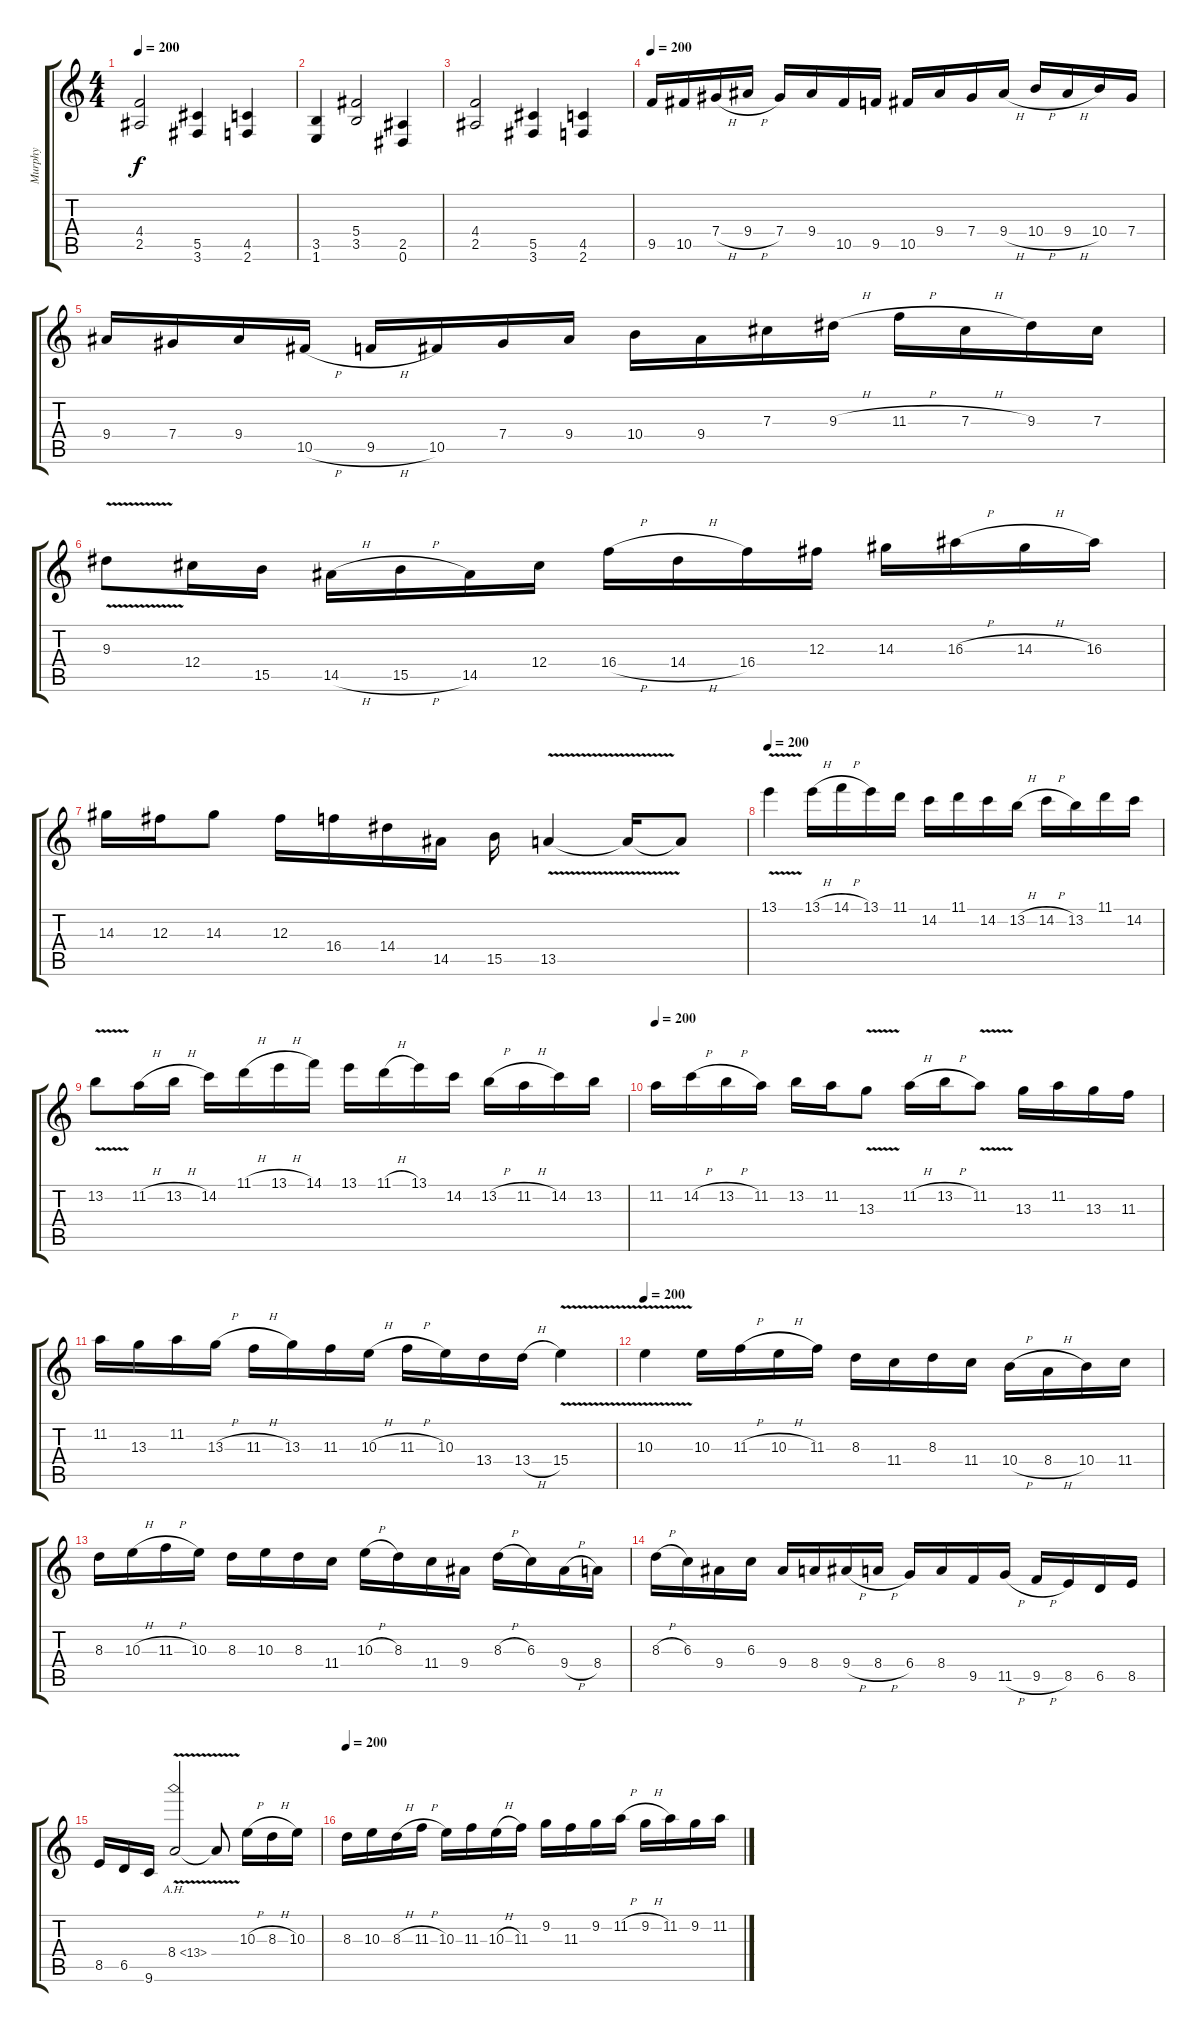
\track ("Murphy" "Murphy") {instrument distortionguitar}
\staff {score tabs}
\tuning (Eb4 Bb3 Gb3 Db3 Ab2 Eb2) {hide}
\ts (4 4)
\tempo 200
\clef g2
\ks c
(4.4 2.5).2{dy f} (5.5 3.6).4 (4.5 2.6).4 |
(3.5 1.6).4 (5.4 3.5).2 (2.5 0.6).4 |
(4.4 2.5).2 (5.5 3.6).4 (4.5 2.6).4 |
\tempo 200
9.5.16 10.5.16 7.4{h}.16 9.4{h}.16 7.4.16 9.4.16 10.5.16 9.5.16 10.5.16 9.4.16 7.4.16 9.4{h}.16 10.4{h}.16 9.4{h}.16 10.4.16 7.4.16 |
9.4.16 7.4.16 9.4.16 10.5{h}.16 9.5{h}.16 10.5.16 7.4.16 9.4.16 10.4.16 9.4.16 7.3.16 9.3{h}.16 11.3{h}.16 7.3{h}.16 9.3.16 7.3.16 |
9.3{v}.8 12.4.16 15.5.16 14.5{h}.16 15.5{h}.16 14.5.16 12.4.16 16.4{h}.16 14.4{h}.16 16.4.16 12.3.16 14.3.16 16.3{h}.16 14.3{h}.16 16.3.16 |
14.3.16 12.3.16 14.3.8 12.3.16 16.4.16 14.4.16 14.5.16 15.5.16 13.5{v}.4 13.5{t}.16 13.5{t}.8 |
\tempo 200
13.1{v}.4 13.1{h}.16 14.1{h}.16 13.1.16 11.1.16 14.2.16 11.1.16 14.2.16 13.2{h}.16 14.2{h}.16 13.2.16 11.1.16 14.2.16 |
13.2{v}.8 11.2{h}.16 13.2{h}.16 14.2.16 11.1{h}.16 13.1{h}.16 14.1.16 13.1.16 11.1{h}.16 13.1.16 14.2.16 13.2{h}.16 11.2{h}.16 14.2.16 13.2.16 |
\tempo 200
11.2.16 14.2{h}.16 13.2{h}.16 11.2.16 13.2.16 11.2.16 13.3{v}.8 11.2{h}.16 13.2{h}.16 11.2{v}.8 13.3.16 11.2.16 13.3.16 11.3.16 |
11.2.16 13.3.16 11.2.16 13.3{h}.16 11.3{h}.16 13.3.16 11.3.16 10.3{h}.16 11.3{h}.16 10.3.16 13.4.16 13.4{h}.16 15.4{v}.4 |
\tempo 200
10.3{v}.4 10.3.16 11.3{h}.16 10.3{h}.16 11.3.16 8.3.16 11.4.16 8.3.16 11.4.16 10.4{h}.16 8.4{h}.16 10.4.16 11.4.16 |
8.3.16 10.3{h}.16 11.3{h}.16 10.3.16 8.3.16 10.3.16 8.3.16 11.4.16 10.3{h}.16 8.3.16 11.4.16 9.4.16 8.3{h}.16 6.3.16 9.4{h}.16 8.4.16 |
8.3{h}.16 6.3.16 9.4.16 6.3.16 9.4.16 8.4.16 9.4{h}.16 8.4{h}.16 6.4.16 8.4.16 9.5.16 11.5{h}.16 9.5{h}.16 8.5.16 6.5.16 8.5.16 |
8.5.16 6.5.16 9.6.16 8.4{ah 5 v}.2 8.4{t}.8 10.3{h}.16 8.3{h}.16 10.3.16 |
\tempo 200
8.3.16 10.3.16 8.3{h}.16 11.3{h}.16 10.3.16 11.3.16 10.3{h}.16 11.3.16 9.2.16 11.3.16 9.2.16 11.2{h}.16 9.2{h}.16 11.2.16 9.2.16 11.2.16
